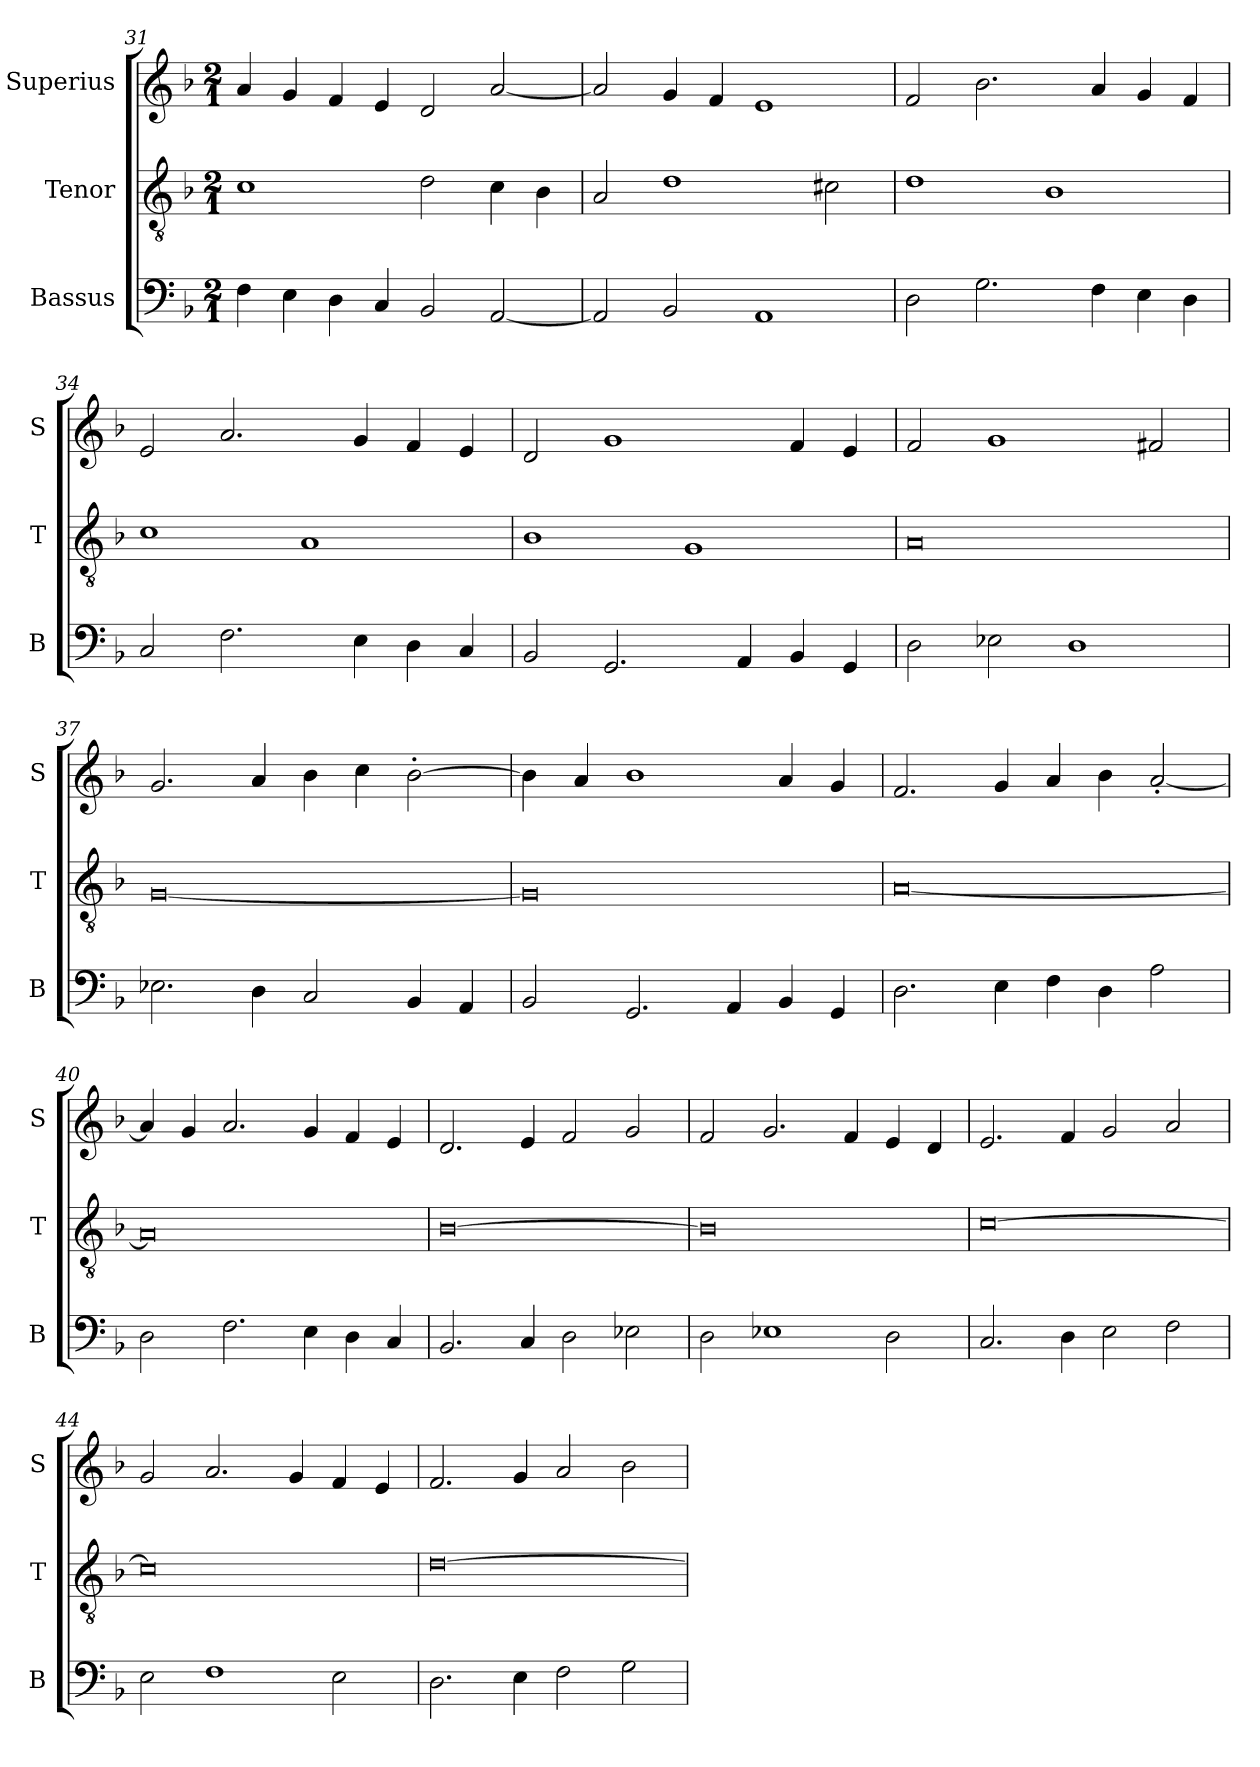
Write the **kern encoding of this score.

**kern	**kern	**kern
*part3	*part2	*part1
*staff3	*staff2	*staff1
*I"Bassus	*I"Tenor	*I"Superius
*I'B	*I'T	*I'S
*clefF4	*clefGv2	*clefG2
*k[b-]	*k[b-]	*k[b-]
*d:	*d:	*d:
*M2/1	*M2/1	*M2/1
=31	=31	=31
4F	1c	4a
4E	.	4g
4D	.	4f
4C	.	4e
2BB-	2d	2d
[2AA	4c	[2a
.	4B-	.
=32	=32	=32
2AA]	2A	2a]
2BB-	1d	4g
.	.	4f
1AA	.	1e
.	2c#X	.
=33	=33	=33
2D	1d	2f
2.G	.	2.b-
.	1B-	.
4F	.	4a
4E	.	4g
4D	.	4f
=34	=34	=34
2C	1c	2e
2.F	.	2.a
.	1A	.
4E	.	4g
4D	.	4f
4C	.	4e
=35	=35	=35
2BB-	1B-	2d
2.GG	.	1g
.	1G	.
4AA	.	.
4BB-	.	4f
4GG	.	4e
=36	=36	=36
2D	0A	2f
2E-X	.	1g
1D	.	.
.	.	2f#X
=37	=37	=37
2.E-X	[0G	2.g
4D	.	4a
2C	.	4b-
.	.	4cc
4BB-	.	[2b-'
4AA	.	.
=38	=38	=38
2BB-	0G]	4b-]
.	.	4a
2.GG	.	1b-
4AA	.	.
4BB-	.	4a
4GG	.	4g
=39	=39	=39
2.D	[0A	2.f
4E	.	4g
4F	.	4a
4D	.	4b-
2A	.	[2a'
=40	=40	=40
2D	0A]	4a]
.	.	4g
2.F	.	2.a
4E	.	4g
4D	.	4f
4C	.	4e
=41	=41	=41
2.BB-	[0B-	2.d
4C	.	4e
2D	.	2f
2E-X	.	2g
=42	=42	=42
2D	0B-]	2f
1E-X	.	2.g
.	.	4f
2D	.	4e
.	.	4d
=43	=43	=43
2.C	[0c	2.e
4D	.	4f
2E	.	2g
2F	.	2a
=44	=44	=44
2E	0c]	2g
1F	.	2.a
.	.	4g
2E	.	4f
.	.	4e
=45	=45	=45
2.D	[0d	2.f
4E	.	4g
2F	.	2a
2G	.	2b-
=	=	=
*-	*-	*-
